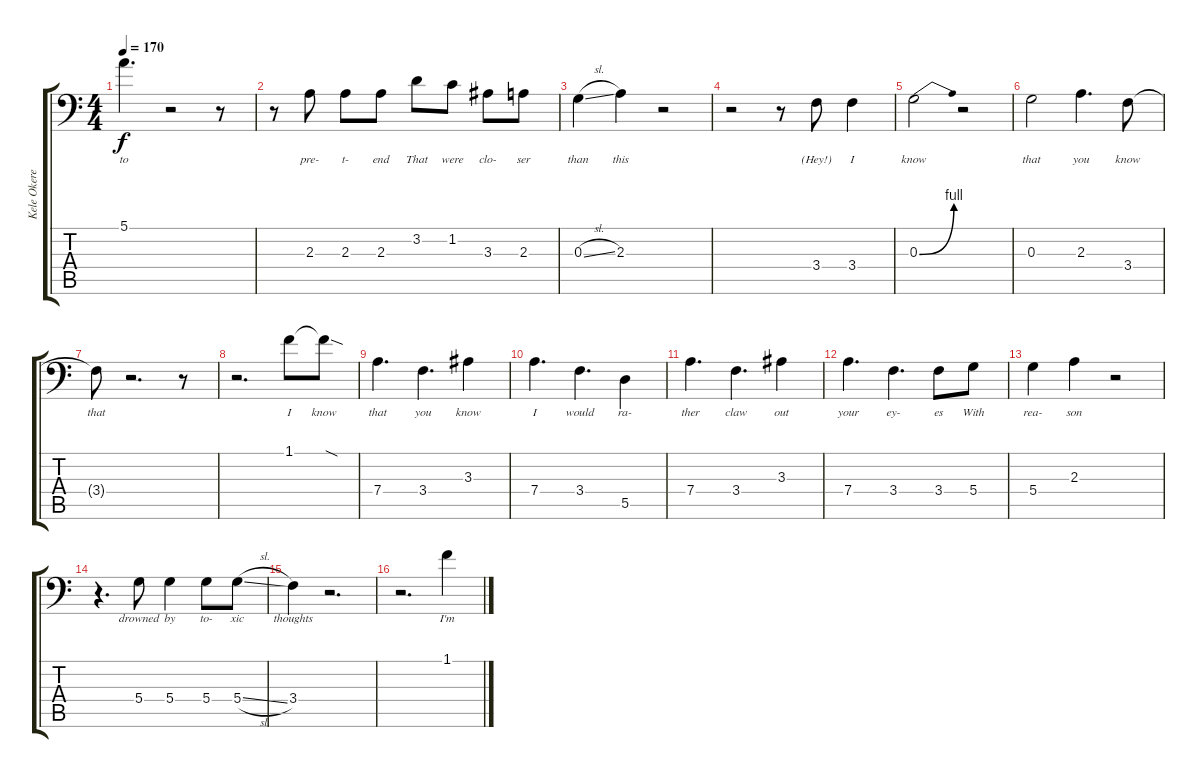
\track ("Kele Okereke Vocals" "Kele Okere") {instrument oboe}
\staff {score tabs}
\tuning (E4 B3 G3 D3 A2 E1) {hide}
\ts (4 4)
\tempo 170
\clef f4
\ks c
5.1.4{d lyrics (0 "to") lyrics (1 "") lyrics (2 "") lyrics (3 "") lyrics (4 "") dy f} r.2 r.8 |
r.8 2.3.8{lyrics (0 "pre-") lyrics (1 "") lyrics (2 "") lyrics (3 "") lyrics (4 "")} 2.3.8{lyrics (0 "t-") lyrics (1 "") lyrics (2 "") lyrics (3 "") lyrics (4 "")} 2.3.8{lyrics (0 "end") lyrics (1 "") lyrics (2 "") lyrics (3 "") lyrics (4 "")} 3.2.8{lyrics (0 "That") lyrics (1 "") lyrics (2 "") lyrics (3 "") lyrics (4 "")} 1.2.8{lyrics (0 "were") lyrics (1 "") lyrics (2 "") lyrics (3 "") lyrics (4 "")} 3.3.8{lyrics (0 "clo-") lyrics (1 "") lyrics (2 "") lyrics (3 "") lyrics (4 "")} 2.3.8{lyrics (0 "ser") lyrics (1 "") lyrics (2 "") lyrics (3 "") lyrics (4 "")} |
0.3{sl}.4{lyrics (0 "than") lyrics (1 "") lyrics (2 "") lyrics (3 "") lyrics (4 "")} 2.3.4{lyrics (0 "this") lyrics (1 "") lyrics (2 "") lyrics (3 "") lyrics (4 "")} r.2 |
r.2 r.8 3.4.8{lyrics (0 "(Hey!)") lyrics (1 "") lyrics (2 "") lyrics (3 "") lyrics (4 "")} 3.4.4{lyrics (0 "I") lyrics (1 "") lyrics (2 "") lyrics (3 "") lyrics (4 "")} |
0.3{be (bend 0 0 60 4)}.2{lyrics (0 "know") lyrics (1 "") lyrics (2 "") lyrics (3 "") lyrics (4 "")} r.2 |
0.3.2{lyrics (0 "that") lyrics (1 "") lyrics (2 "") lyrics (3 "") lyrics (4 "")} 2.3.4{d lyrics (0 "you") lyrics (1 "") lyrics (2 "") lyrics (3 "") lyrics (4 "")} 3.4.8{lyrics (0 "know") lyrics (1 "") lyrics (2 "") lyrics (3 "") lyrics (4 "")} |
3.4{t}.8{lyrics (0 "that") lyrics (1 "") lyrics (2 "") lyrics (3 "") lyrics (4 "")} r.2{d} r.8 |
r.2{d} 1.1.8{lyrics (0 "I") lyrics (1 "") lyrics (2 "") lyrics (3 "") lyrics (4 "")} 1.1{sod t}.8{lyrics (0 "know") lyrics (1 "") lyrics (2 "") lyrics (3 "") lyrics (4 "")} |
7.4.4{d lyrics (0 "that") lyrics (1 "") lyrics (2 "") lyrics (3 "") lyrics (4 "")} 3.4.4{d lyrics (0 "you") lyrics (1 "") lyrics (2 "") lyrics (3 "") lyrics (4 "")} 3.3.4{lyrics (0 "know") lyrics (1 "") lyrics (2 "") lyrics (3 "") lyrics (4 "")} |
7.4.4{d lyrics (0 "I") lyrics (1 "") lyrics (2 "") lyrics (3 "") lyrics (4 "")} 3.4.4{d lyrics (0 "would") lyrics (1 "") lyrics (2 "") lyrics (3 "") lyrics (4 "")} 5.5.4{lyrics (0 "ra-") lyrics (1 "") lyrics (2 "") lyrics (3 "") lyrics (4 "")} |
7.4.4{d lyrics (0 "ther") lyrics (1 "") lyrics (2 "") lyrics (3 "") lyrics (4 "")} 3.4.4{d lyrics (0 "claw") lyrics (1 "") lyrics (2 "") lyrics (3 "") lyrics (4 "")} 3.3.4{lyrics (0 "out") lyrics (1 "") lyrics (2 "") lyrics (3 "") lyrics (4 "")} |
7.4.4{d lyrics (0 "your") lyrics (1 "") lyrics (2 "") lyrics (3 "") lyrics (4 "")} 3.4.4{d lyrics (0 "ey-") lyrics (1 "") lyrics (2 "") lyrics (3 "") lyrics (4 "")} 3.4.8{lyrics (0 "es") lyrics (1 "") lyrics (2 "") lyrics (3 "") lyrics (4 "")} 5.4.8{lyrics (0 "With") lyrics (1 "") lyrics (2 "") lyrics (3 "") lyrics (4 "")} |
5.4.4{lyrics (0 "rea-") lyrics (1 "") lyrics (2 "") lyrics (3 "") lyrics (4 "")} 2.3.4{lyrics (0 "son") lyrics (1 "") lyrics (2 "") lyrics (3 "") lyrics (4 "")} r.2 |
r.4{d} 5.4.8{lyrics (0 "drowned") lyrics (1 "") lyrics (2 "") lyrics (3 "") lyrics (4 "")} 5.4.4{lyrics (0 "by") lyrics (1 "") lyrics (2 "") lyrics (3 "") lyrics (4 "")} 5.4.8{lyrics (0 "to-") lyrics (1 "") lyrics (2 "") lyrics (3 "") lyrics (4 "")} 5.4{sl}.8{lyrics (0 "xic") lyrics (1 "") lyrics (2 "") lyrics (3 "") lyrics (4 "")} |
3.4.4{lyrics (0 "thoughts") lyrics (1 "") lyrics (2 "") lyrics (3 "") lyrics (4 "")} r.2{d} |
r.2{d} 1.1.4{lyrics (0 "I'm") lyrics (1 "") lyrics (2 "") lyrics (3 "") lyrics (4 "")}
